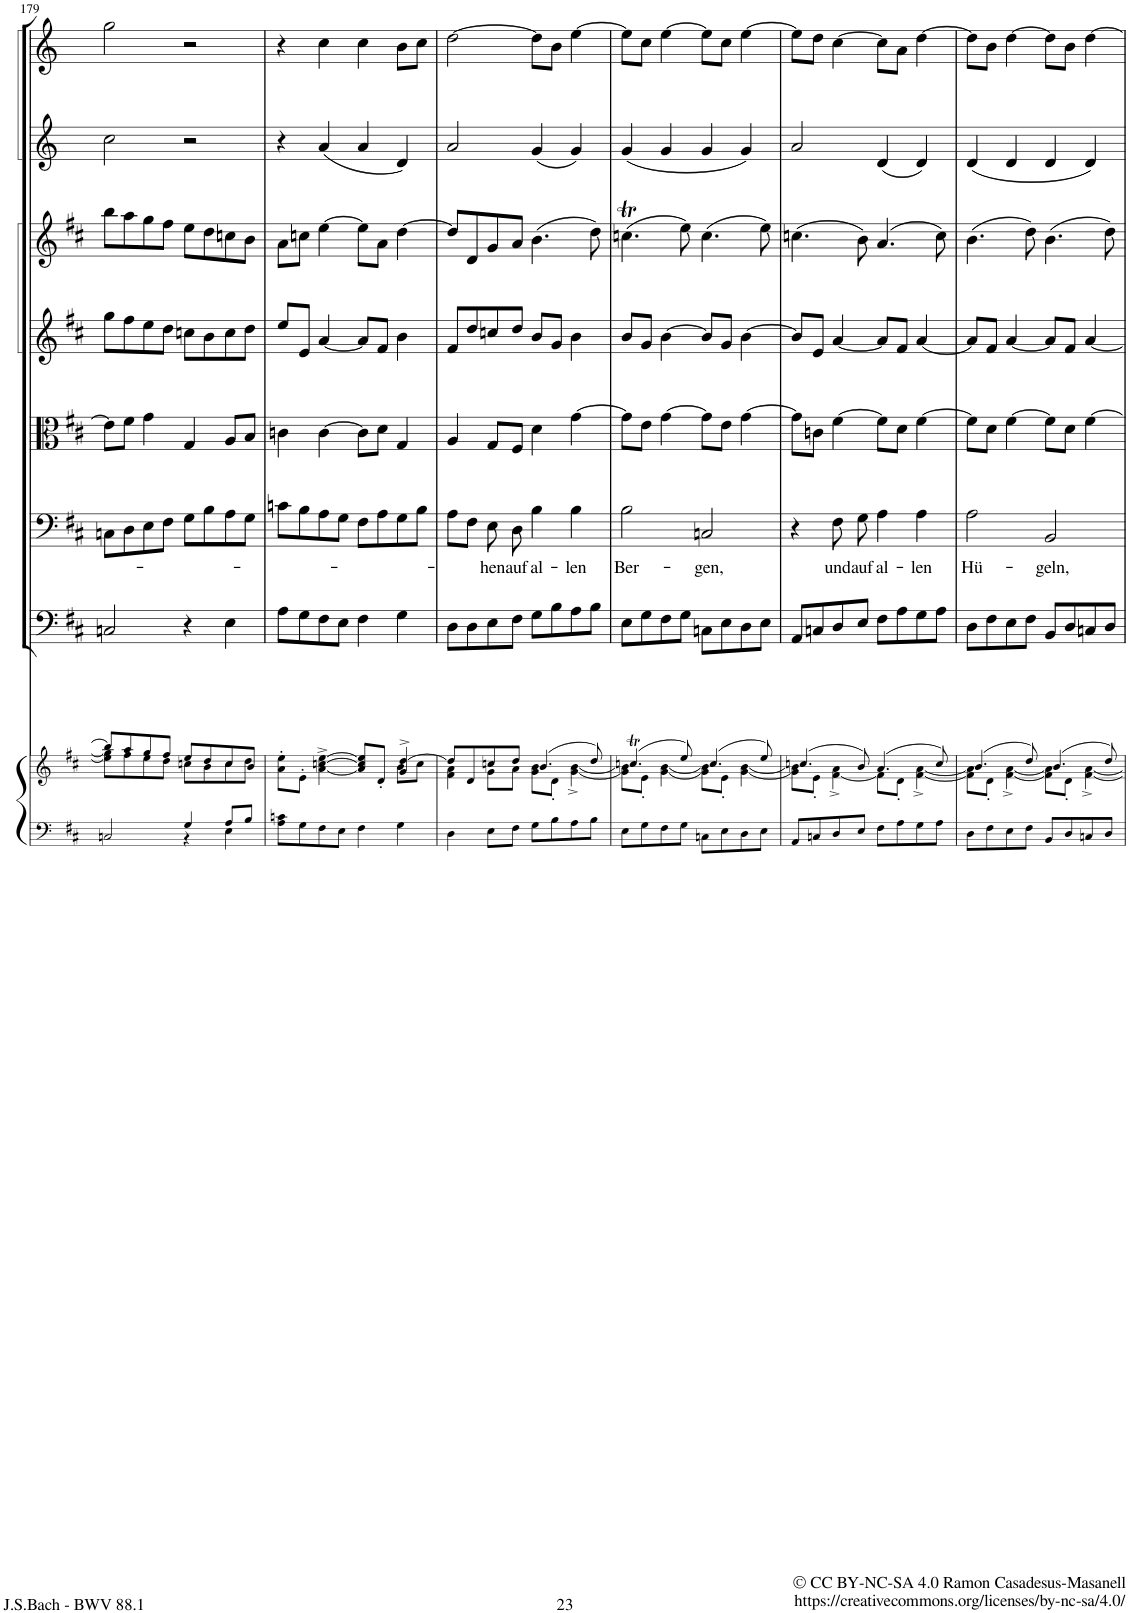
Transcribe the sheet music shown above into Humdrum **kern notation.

**kern	**kern	**kern	**kern	**text	**kern	**kern	**kern	**kern	**kern
*part8	*part8	*part7	*part6	*part6	*part5	*part4	*part3	*part2	*part1
*staff9	*staff8	*staff7	*staff6	*staff6	*staff5	*staff4	*staff3	*staff2	*staff1
*I"Piano reduction	*	*I"Continuo	*I"Basso	*	*I"Thaile Viola	*I"Oboe d'amore II Violino II	*I"Oboe d'amore I Violino I	*I"Corno II	*I"Corno I
*I'Pno	*	*	*	*	*	*	*	*	*
!!LO:PB:g=z
*clefF4	*clefG2	*clefF4	*clefF4	*	*clefC3	*clefG2	*clefG2	*clefG2	*clefG2
*	*	*	*	*	*	*	*	*ITrd3c5	*ITrd3c5
*k[f#c#]	*k[f#c#]	*k[f#c#]	*k[f#c#]	*	*k[f#c#]	*k[f#c#]	*k[f#c#]	*k[]	*k[]
*M2/2	*M2/2	*M2/2	*M2/2	*	*M2/2	*M2/2	*M2/2	*M2/2	*M2/2
*met(c|)	*met(c|)	*met(c|)	*met(c|)	*	*met(c|)	*met(c|)	*met(c|)	*met(c|)	*met(c|)
=179	=179	=179	=179	=179	=179	=179	=179	=179	=179
*^	*^	*	*	*	*	*	*	*	*
2Cn/	2ryy	8bb/L]	8ee\] 8gg\]L	2Cn/	8Cn\L	.	8e\L]	8gg\L	8bb\L	2cc\	2gg\
.	.	8aa/	8ff#\	.	8D\	.	8f#\J	8ff#\	8aa\	.	.
.	.	8gg/	8ee\	.	8E\	.	4g\	8ee\	8gg\	.	.
.	.	8ff#/J	8dd\J	.	8F#\J	.	.	8dd\J	8ff#\J	.	.
4G/	4r	8ee/L	8ccn\L	4r	8G\L	.	4G/	8ccn\L	8ee\L	2r	2r
.	.	8dd/	8b\	.	8B\	.	.	8b\	8dd\	.	.
8A/L	4E\	8cc/	8cc\	4E\	8A\	.	8A/L	8cc\	8ccn\	.	.
8B/J	.	8b/J	8dd\J	.	8G\J	.	8B/J	8dd\J	8b\J	.	.
*v	*v	*	*	*	*	*	*	*	*	*	*
=180	=180	=180	=180	=180	=180	=180	=180	=180	=180	=180
8A\ 8cn\L	8a\'> 8ee\'>L	4ryy	8A\L	8cn\L	.	4cn\	8ee/L	8a\L	4r	4r
8G\	8e'>\J	.	8G\	8B\	.	.	8e/J	8ccn\J	.	.
8F#\	[<4a\^> [>4ccn\^> [>4ee\^>	4ryy	8F#\	8A\	.	[4c\	[4a/	[4ee\	(4a/	4cc\
8E\J	.	.	8E\J	8G\J	.	.	.	.	.	.
4F#\	8a/] 8cc/] 8ee/]L	4ryy	4F#\	8F#\L	.	8c\L]	8a/L]	8ee\L]	4a/	4cc\
.	8d'</J	.	.	8A\	.	8d\J	8f#/J	8a\J	.	.
4G\	4g/^ [4dd/^	8b\L	4G\	8G\	.	4G/	4b\	[4dd\	4d/)	8b\L
.	.	8cc\J	.	8B\J	.	.	.	.	.	8cc\J
=181	=181	=181	=181	=181	=181	=181	=181	=181	=181	=181
4D\	8dd/L]	4f#\ 4a\	8D\L	8A\L	.	4A/	8f#/L	8dd/L]	2a/	[2dd\
.	8d/	.	8D\	8F#\J	.	.	8dd/	8d/	.	.
!	!	!	!	!	!LO:LY:b	!	!	!	!	!
8E\L	8ccn/	8g\L	8E\	8E\	hen	8G/L	8ccn/	8g/	.	.
!	!	!	!	!	!LO:LY:b	!	!	!	!	!
8F#\J	8dd/J	8a\J	8F#\J	8D\	auf	8F#/J	8dd/J	8a/J	.	.
!	!	!	!	!	!LO:LY:b	!	!	!	!	!
8G\L	(4.b/	8g\ 8b\L	8G\L	4B\	al-	4d\	8b/L	(4.b\	(4g/	8dd\L]
8B\	.	8d'\J	8B\	.	.	.	8g/J	.	.	8b\J
!	!	!	!	!	!LO:LY:b	!	!	!	!	!
8A\	.	[4g\^ [4b\^	8A\	4B\	-len	[4g\	4b\	.	4g/)	[4ee\
8B\J	8dd/)	.	8B\J	.	.	.	.	8dd\)	.	.
=182	=182	=182	=182	=182	=182	=182	=182	=182	=182	=182
!	!	!	!	!	!LO:LY:b	!	!	!	!	!
8E\L	(4.ccnT/	8g\] 8b\]L	8E\L	2B\	Ber-	8g\L]	8b/L	(4.ccnT\	(4g/	8ee\L]
8G\	.	8e'\J	8G\	.	.	8e\J	8g/J	.	.	8cc\J
8F#\	.	[4g\ [4b\	8F#\	.	.	[4g\	[4b\	.	4g/	[4ee\
8G\J	8ee/)	.	8G\J	.	.	.	.	8ee\)	.	.
!	!	!	!	!	!LO:LY:b	!	!	!	!	!
8Cn\L	(4.cc/	8g\] 8b\]L	8Cn\L	2Cn/	-gen,	8g\L]	8b/L]	(4.cc\	4g/	8ee\L]
8E\	.	8e'\J	8E\	.	.	8e\J	8g/J	.	.	8cc\J
8D\	.	[4g\ [4b\	8D\	.	.	[4g\	[4b\	.	4g/)	[4ee\
8E\J	8ee/)	.	8E\J	.	.	.	.	8ee\)	.	.
=183	=183	=183	=183	=183	=183	=183	=183	=183	=183	=183
8AA/L	(4.ccn/	8g\] 8b\]L	8AA/L	4r	.	8g\L]	8b/L]	(4.ccn\	2a/	8ee\L]
8Cn/	.	8e'\J	8Cn/	.	.	8cn\J	8e/J	.	.	8dd\J
!	!	!	!	!	!LO:LY:b	!	!	!	!	!
8D/	.	[4f#\^ 4a\^	8D/	8F#\	und	[4f#\	[4a/	.	.	[4cc\
!	!	!	!	!	!LO:LY:b	!	!	!	!	!
8E/J	8b/)	.	8E/J	8G\	auf	.	.	8b\)	.	.
!	!	!	!	!	!LO:LY:b	!	!	!	!	!
8F#\L	(4.a/	8f#\L]	8F#\L	4A\	al-	8f#\L]	8a/L]	(4.a/	(4d/	8cc\L]
8A\	.	8d'\J	8A\	.	.	8d\J	8f#/J	.	.	8a\J
!	!	!	!	!	!LO:LY:b	!	!	!	!	!
8G\	.	[4f#\^ [4a\^	8G\	4A\	-len	[4f#\	[4a/	.	4d/)	[4dd\
8A\J	8cc/)	.	8A\J	.	.	.	.	8cc\)	.	.
=184	=184	=184	=184	=184	=184	=184	=184	=184	=184	=184
!	!	!	!	!	!LO:LY:b	!	!	!	!	!
8D\L	(4.b/	8f#\] 8a\]L	8D\L	2A\	Hü-	8f#\L]	8a/L]	(4.b\	(4d/	8dd\L]
8F#\	.	8d'\J	8F#\	.	.	8d\J	8f#/J	.	.	8b\J
8E\	.	[4f#\^ [4a\^	8E\	.	.	[4f#\	[4a/	.	4d/	[4dd\
8F#\J	8dd/)	.	8F#\J	.	.	.	.	8dd\)	.	.
!	!	!	!	!	!LO:LY:b	!	!	!	!	!
8BB/L	(4.b/	8f#\] 8a\]L	8BB/L	2BB/	-geln,	8f#\L]	8a/L]	(4.b\	4d/	8dd\L]
8D/	.	8d'\J	8D/	.	.	8d\J	8f#/J	.	.	8b\J
8Cn/	.	[4f#\^ [4a\^	8Cn/	.	.	[4f#\	[4a/	.	4d/)	[4dd\
8D/J	8dd/)	.	8D/J	.	.	.	.	8dd\)	.	.
*	*v	*v	*	*	*	*	*	*	*	*
=	=	=	=	=	=	=	=	=	=
*-	*-	*-	*-	*-	*-	*-	*-	*-	*-
